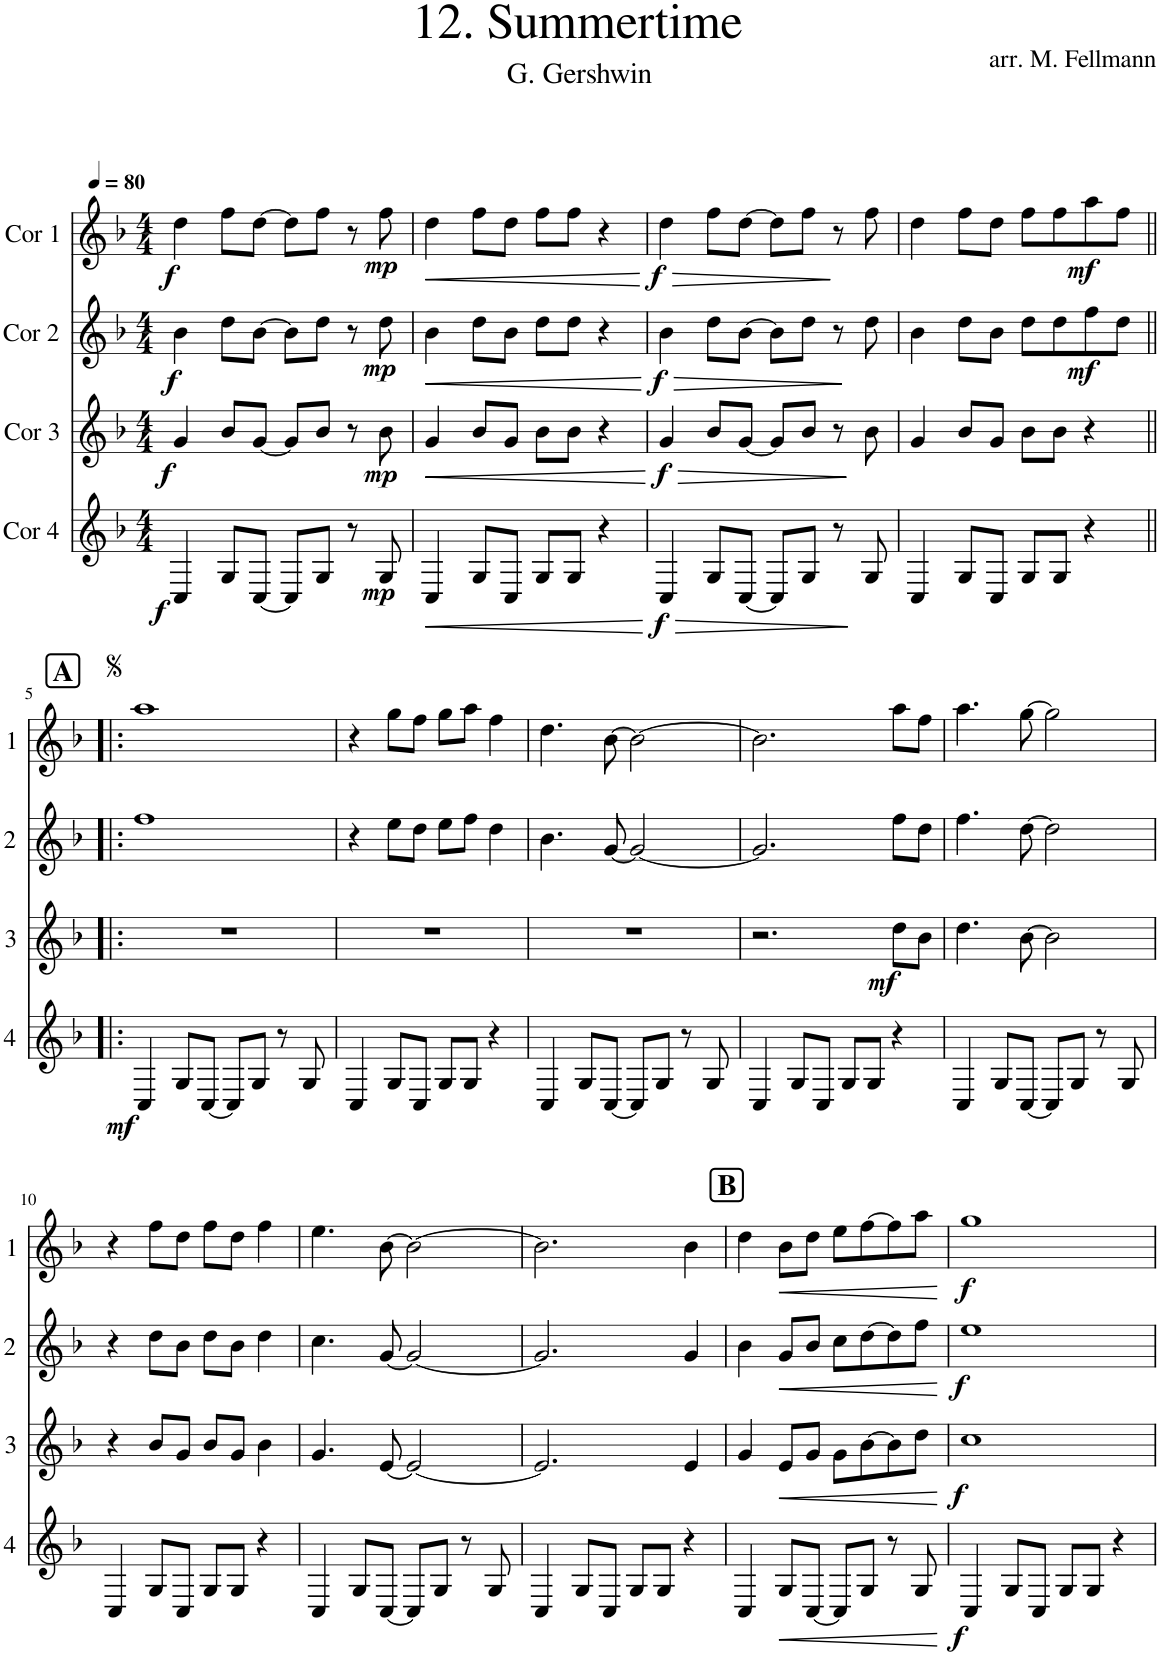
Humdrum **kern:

**kern	**dynam	**kern	**dynam	**kern	**dynam	**kern	**dynam
*part4	*part4	*part3	*part3	*part2	*part2	*part1	*part1
*staff4	*staff4	*staff3	*staff3	*staff2	*staff2	*staff1	*staff1
*I"Cor 4	*	*I"Cor 3	*	*I"Cor 2	*	*I"Cor 1	*
*clefG2	*	*clefG2	*	*clefG2	*	*clefG2	*
*Trd4c7	*	*Trd4c7	*	*Trd4c7	*	*Trd4c7	*
*k[b-]	*	*k[b-]	*	*k[b-]	*	*k[b-]	*
*M4/4	*	*M4/4	*	*M4/4	*	*M4/4	*
*MM80	*	*MM80	*	*MM80	*	*MM80	*
=1	=1	=1	=1	=1	=1	=1	=1
!	!LO:DY:b	!	!LO:DY:b	!	!LO:DY:b	!	!LO:DY:b
4C/	f	4g/	f	4b-\	f	4dd\	f
8G/L	.	8b-/L	.	8dd\L	.	8ff\L	.
[8C/J	.	[8g/J	.	[8b-\J	.	[8dd\J	.
8C/L]	.	8g/L]	.	8b-\L]	.	8dd\L]	.
8G/J	.	8b-/J	.	8dd\J	.	8ff\J	.
8r	.	8r	.	8r	.	8r	.
!	!LO:DY:b	!	!LO:DY:b	!	!LO:DY:b	!	!LO:DY:b
8G/	mp	8b-\	mp	8dd\	mp	8ff\	mp
=2	=2	=2	=2	=2	=2	=2	=2
!	!LO:HP:b	!	!LO:HP:b	!	!LO:HP:b	!	!LO:HP:b
4C/	<	4g/	<	4b-\	<	4dd\	<
8G/L	.	8b-/L	.	8dd\L	.	8ff\L	.
8C/J	.	8g/J	.	8b-\J	.	8dd\J	.
8G/L	.	8b-\L	.	8dd\L	.	8ff\L	.
8G/J	.	8b-\J	.	8dd\J	.	8ff\J	.
4r	.	4r	.	4r	.	4r	.
.	[	.	[	.	[	.	[
=3	=3	=3	=3	=3	=3	=3	=3
!	!LO:HP:b	!	!LO:HP:b	!	!LO:HP:b	!	!LO:HP:b
!	!LO:DY:n=1:b	!	!LO:DY:n=1:b	!	!LO:DY:n=1:b	!	!LO:DY:n=1:b
4C/	> f	4g/	> f	4b-\	> f	4dd\	> f
8G/L	.	8b-/L	.	8dd\L	.	8ff\L	.
[8C/J	.	[8g/J	.	[8b-\J	.	[8dd\J	.
8C/L]	.	8g/L]	.	8b-\L]	.	8dd\L]	.
8G/J	.	8b-/J	.	8dd\J	.	8ff\J	.
8r	.	8r	.	8r	.	8r	.
8G/	.	8b-\	.	8dd\	.	8ff\	.
.	]	.	]	.	]	.	]
=4	=4	=4	=4	=4	=4	=4	=4
4C/	.	4g/	.	4b-\	.	4dd\	.
8G/L	.	8b-/L	.	8dd\L	.	8ff\L	.
8C/J	.	8g/J	.	8b-\J	.	8dd\J	.
8G/L	.	8b-\L	.	8dd\L	.	8ff\L	.
8G/J	.	8b-\J	.	8dd\	.	8ff\	.
!	!	!	!	!	!LO:DY:b	!	!LO:DY:b
4r	.	4r	.	8ff\	mf	8aa\	mf
.	.	.	.	8dd\J	.	8ff\J	.
!!LO:LB:g=z
!!LO:REH:place=s1:a:B:cj:fs=14:t=A
=5!|:	=5!|:	=5!|:	=5!|:	=5!|:	=5!|:	=5!|:	=5!|:
!	!LO:DY:b	!	!	!	!	!	!
4C/	mf	1r	.	1ff	.	1aa	.
8G/L	.	.	.	.	.	.	.
[8C/J	.	.	.	.	.	.	.
8C/L]	.	.	.	.	.	.	.
8G/J	.	.	.	.	.	.	.
8r	.	.	.	.	.	.	.
8G/	.	.	.	.	.	.	.
=6	=6	=6	=6	=6	=6	=6	=6
4C/	.	1r	.	4r	.	4r	.
8G/L	.	.	.	8ee\L	.	8gg\L	.
8C/J	.	.	.	8dd\J	.	8ff\J	.
8G/L	.	.	.	8ee\L	.	8gg\L	.
8G/J	.	.	.	8ff\J	.	8aa\J	.
4r	.	.	.	4dd\	.	4ff\	.
=7	=7	=7	=7	=7	=7	=7	=7
4C/	.	1r	.	4.b-\	.	4.dd\	.
8G/L	.	.	.	.	.	.	.
[8C/J	.	.	.	[8g/	.	[8b-\	.
8C/L]	.	.	.	2g/_	.	2b-\_	.
8G/J	.	.	.	.	.	.	.
8r	.	.	.	.	.	.	.
8G/	.	.	.	.	.	.	.
=8	=8	=8	=8	=8	=8	=8	=8
4C/	.	2.r	.	2.g/]	.	2.b-\]	.
8G/L	.	.	.	.	.	.	.
8C/J	.	.	.	.	.	.	.
8G/L	.	.	.	.	.	.	.
8G/J	.	.	.	.	.	.	.
!	!	!	!LO:DY:b	!	!	!	!
4r	.	8dd\L	mf	8ff\L	.	8aa\L	.
.	.	8b-\J	.	8dd\J	.	8ff\J	.
=9	=9	=9	=9	=9	=9	=9	=9
4C/	.	4.dd\	.	4.ff\	.	4.aa\	.
8G/L	.	.	.	.	.	.	.
[8C/J	.	[8b-\	.	[8dd\	.	[8gg\	.
8C/L]	.	2b-\]	.	2dd\]	.	2gg\]	.
8G/J	.	.	.	.	.	.	.
8r	.	.	.	.	.	.	.
8G/	.	.	.	.	.	.	.
!!LO:LB:g=z
=10	=10	=10	=10	=10	=10	=10	=10
4C/	.	4r	.	4r	.	4r	.
8G/L	.	8b-/L	.	8dd\L	.	8ff\L	.
8C/J	.	8g/J	.	8b-\J	.	8dd\J	.
8G/L	.	8b-/L	.	8dd\L	.	8ff\L	.
8G/J	.	8g/J	.	8b-\J	.	8dd\J	.
4r	.	4b-\	.	4dd\	.	4ff\	.
=11	=11	=11	=11	=11	=11	=11	=11
4C/	.	4.g/	.	4.cc\	.	4.ee\	.
8G/L	.	.	.	.	.	.	.
[8C/J	.	[8e/	.	[8g/	.	[8b-\	.
8C/L]	.	2e/_	.	2g/_	.	2b-\_	.
8G/J	.	.	.	.	.	.	.
8r	.	.	.	.	.	.	.
8G/	.	.	.	.	.	.	.
=12	=12	=12	=12	=12	=12	=12	=12
4C/	.	2.e/]	.	2.g/]	.	2.b-\]	.
8G/L	.	.	.	.	.	.	.
8C/J	.	.	.	.	.	.	.
8G/L	.	.	.	.	.	.	.
8G/J	.	.	.	.	.	.	.
4r	.	4e/	.	4g/	.	4b-\	.
!!LO:REH:place=s1:a:B:cj:fs=14:t=B
=13	=13	=13	=13	=13	=13	=13	=13
4C/	.	4g/	.	4b-\	.	4dd\	.
!	!LO:HP:b	!	!LO:HP:b	!	!LO:HP:b	!	!LO:HP:b
8G/L	<	8e/L	<	8g/L	<	8b-\L	<
[8C/J	.	8g/J	.	8b-/J	.	8dd\J	.
8C/L]	.	8g\L	.	8cc\L	.	8ee\L	.
8G/J	.	[8b-\	.	[8dd\	.	[8ff\	.
8r	.	8b-\]	.	8dd\]	.	8ff\]	.
8G/	.	8dd\J	.	8ff\J	.	8aa\J	.
.	[	.	[	.	[	.	[
=14	=14	=14	=14	=14	=14	=14	=14
!	!LO:DY:b	!	!LO:DY:b	!	!LO:DY:b	!	!LO:DY:b
4C/	f	1cc	f	1ee	f	1gg	f
8G/L	.	.	.	.	.	.	.
8C/J	.	.	.	.	.	.	.
8G/L	.	.	.	.	.	.	.
8G/J	.	.	.	.	.	.	.
4r	.	.	.	.	.	.	.
=	=	=	=	=	=	=	=
*-	*-	*-	*-	*-	*-	*-	*-
